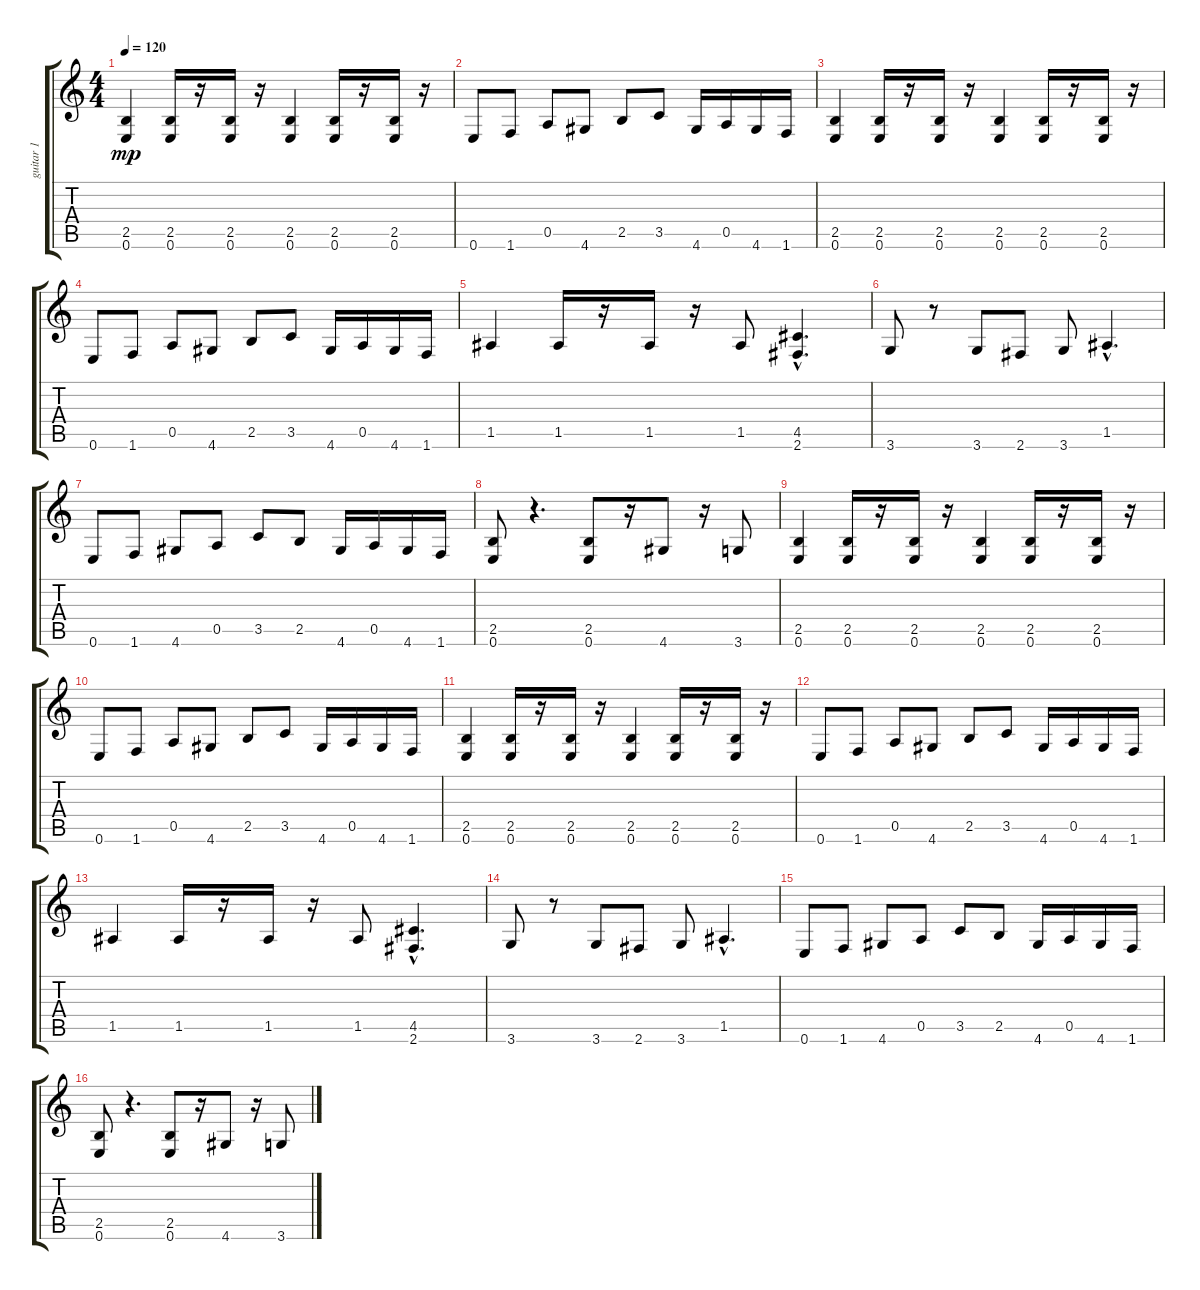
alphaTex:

\track ("guitar 1            " "guitar 1  ") {instrument overdrivenguitar}
\staff {score tabs}
\tuning (E4 B3 G3 D3 A2 E2) {hide}
\ts (4 4)
\tempo 120
\tempo 135
\tempo 120
\clef g2
\ks c
(2.5 0.6).4{dy mp instrument overdrivenguitar} (2.5 0.6).16 r.16 (2.5 0.6).16 r.16 (2.5 0.6).4 (2.5 0.6).16 r.16 (2.5 0.6).16 r.16 |
0.6.8 1.6.8 0.5.8 4.6.8 2.5.8 3.5.8 4.6.16 0.5.16 4.6.16 1.6.16 |
(2.5 0.6).4 (2.5 0.6).16 r.16 (2.5 0.6).16 r.16 (2.5 0.6).4 (2.5 0.6).16 r.16 (2.5 0.6).16 r.16 |
0.6.8 1.6.8 0.5.8 4.6.8 2.5.8 3.5.8 4.6.16 0.5.16 4.6.16 1.6.16 |
1.5.4 1.5.16 r.16 1.5.16 r.16 1.5.8 (4.5{hac} 2.6{hac}).4{d} |
3.6.8 r.8 3.6.8 2.6.8 3.6.8 1.5{hac}.4{d} |
0.6.8 1.6.8 4.6.8 0.5.8 3.5.8 2.5.8 4.6.16 0.5.16 4.6.16 1.6.16 |
(2.5 0.6).8 r.4{d} (2.5 0.6).8 r.16 4.6.8 r.16 3.6.8 |
(2.5 0.6).4 (2.5 0.6).16 r.16 (2.5 0.6).16 r.16 (2.5 0.6).4 (2.5 0.6).16 r.16 (2.5 0.6).16 r.16 |
0.6.8 1.6.8 0.5.8 4.6.8 2.5.8 3.5.8 4.6.16 0.5.16 4.6.16 1.6.16 |
(2.5 0.6).4 (2.5 0.6).16 r.16 (2.5 0.6).16 r.16 (2.5 0.6).4 (2.5 0.6).16 r.16 (2.5 0.6).16 r.16 |
0.6.8 1.6.8 0.5.8 4.6.8 2.5.8 3.5.8 4.6.16 0.5.16 4.6.16 1.6.16 |
1.5.4 1.5.16 r.16 1.5.16 r.16 1.5.8 (4.5{hac} 2.6{hac}).4{d} |
3.6.8 r.8 3.6.8 2.6.8 3.6.8 1.5{hac}.4{d} |
0.6.8 1.6.8 4.6.8 0.5.8 3.5.8 2.5.8 4.6.16 0.5.16 4.6.16 1.6.16 |
(2.5 0.6).8 r.4{d} (2.5 0.6).8 r.16 4.6.8 r.16 3.6.8
